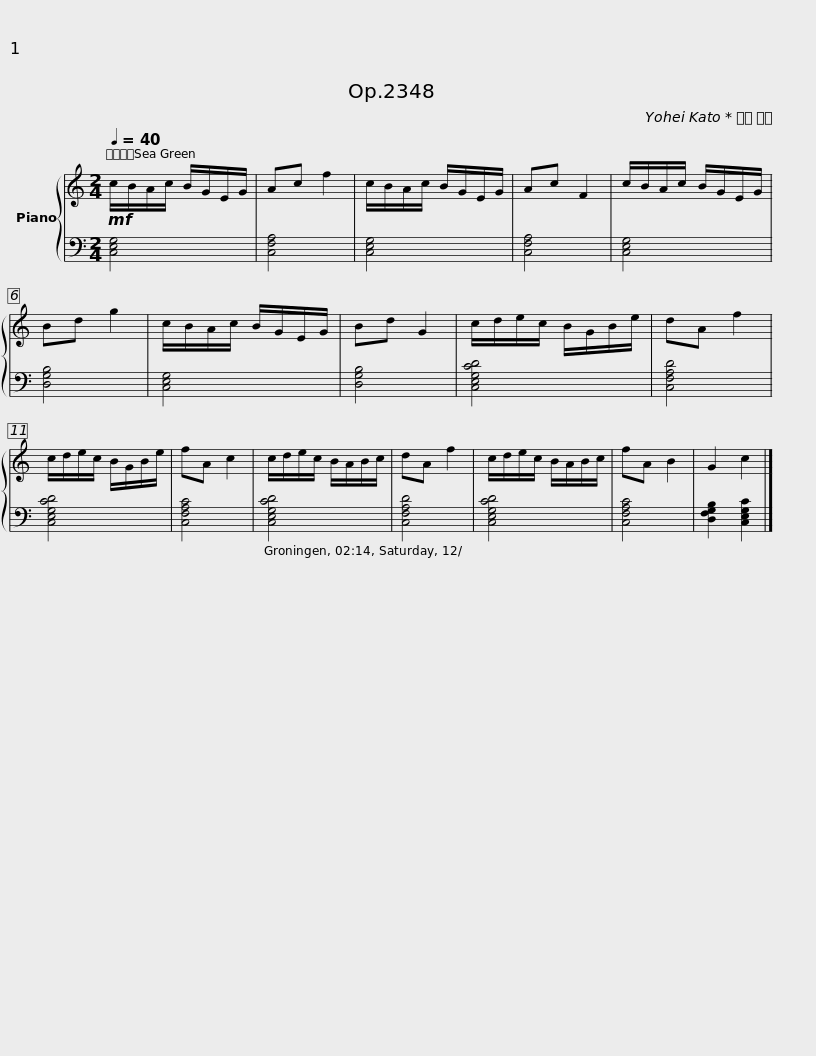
X:1
%%score { 1 | 2 }
L:1/8
Q:1/4=40
M:2/4
I:linebreak $
K:C
V:1 treble
V:2 bass
V:1
!mf! c/B/A/c/ B/G/E/G/ | Ac f2 | c/B/A/c/ B/G/E/G/ | Ac F2 | c/B/A/c/ B/G/E/G/ | %5
 Bd g2 |$ c/B/A/c/ B/G/E/G/ | Bd G2 | c/d/e/c/ B/G/B/e/ | dA f2 | %10
 c/d/e/c/ B/G/B/e/ | fA c2 |$ c/d/e/c/ B/A/B/c/ | dA f2 | c/d/e/c/ B/A/B/c/ | %15
 fA B2 | G2 c2 |] %17
V:2
 [C,E,G,]4 | [C,F,A,]4 | [C,E,G,]4 | [C,F,A,]4 | [C,E,G,]4 | %5
 [D,G,B,]4 |$ [C,E,G,]4 | [D,G,B,]4 | [C,E,G,CD]4 | [C,F,A,D]4 | %10
 [C,E,G,CD]4 | [C,F,A,C]4 |$ [C,E,G,CD]4 | [C,F,A,D]4 | [C,E,G,CD]4 | %15
 [C,F,A,C]4 | [D,F,G,B,]2 [C,E,G,C]2 |] %17
